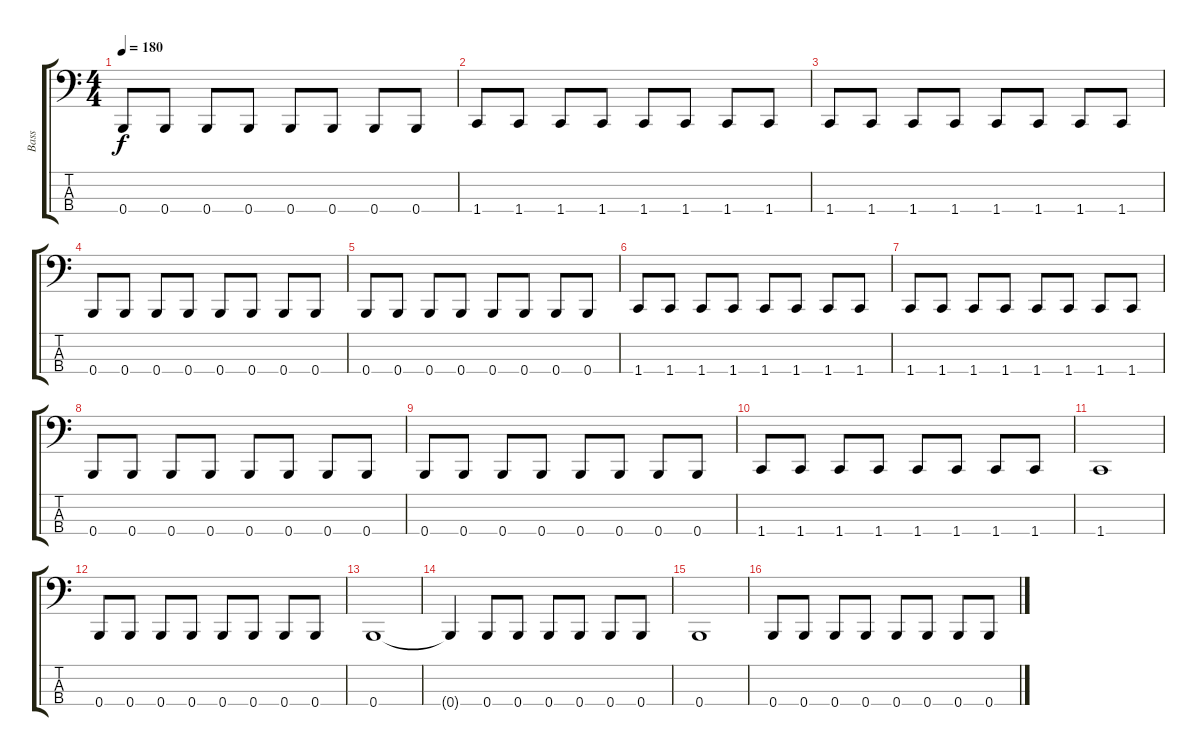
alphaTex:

\track ("Bass" "Bass") {instrument electricbassfinger}
\staff {score tabs}
\tuning (E2 B1 Gb1 B0) {hide}
\ts (4 4)
\tempo 180
\clef f4
\ks c
0.4.8{dy f} 0.4.8 0.4.8 0.4.8 0.4.8 0.4.8 0.4.8 0.4.8 |
1.4.8 1.4.8 1.4.8 1.4.8 1.4.8 1.4.8 1.4.8 1.4.8 |
1.4.8 1.4.8 1.4.8 1.4.8 1.4.8 1.4.8 1.4.8 1.4.8 |
0.4.8 0.4.8 0.4.8 0.4.8 0.4.8 0.4.8 0.4.8 0.4.8 |
0.4.8 0.4.8 0.4.8 0.4.8 0.4.8 0.4.8 0.4.8 0.4.8 |
1.4.8 1.4.8 1.4.8 1.4.8 1.4.8 1.4.8 1.4.8 1.4.8 |
1.4.8 1.4.8 1.4.8 1.4.8 1.4.8 1.4.8 1.4.8 1.4.8 |
0.4.8 0.4.8 0.4.8 0.4.8 0.4.8 0.4.8 0.4.8 0.4.8 |
0.4.8 0.4.8 0.4.8 0.4.8 0.4.8 0.4.8 0.4.8 0.4.8 |
1.4.8 1.4.8 1.4.8 1.4.8 1.4.8 1.4.8 1.4.8 1.4.8 |
1.4.1 |
0.4.8 0.4.8 0.4.8 0.4.8 0.4.8 0.4.8 0.4.8 0.4.8 |
0.4.1 |
0.4{t}.4 0.4.8 0.4.8 0.4.8 0.4.8 0.4.8 0.4.8 |
0.4.1 |
0.4.8 0.4.8 0.4.8 0.4.8 0.4.8 0.4.8 0.4.8 0.4.8
